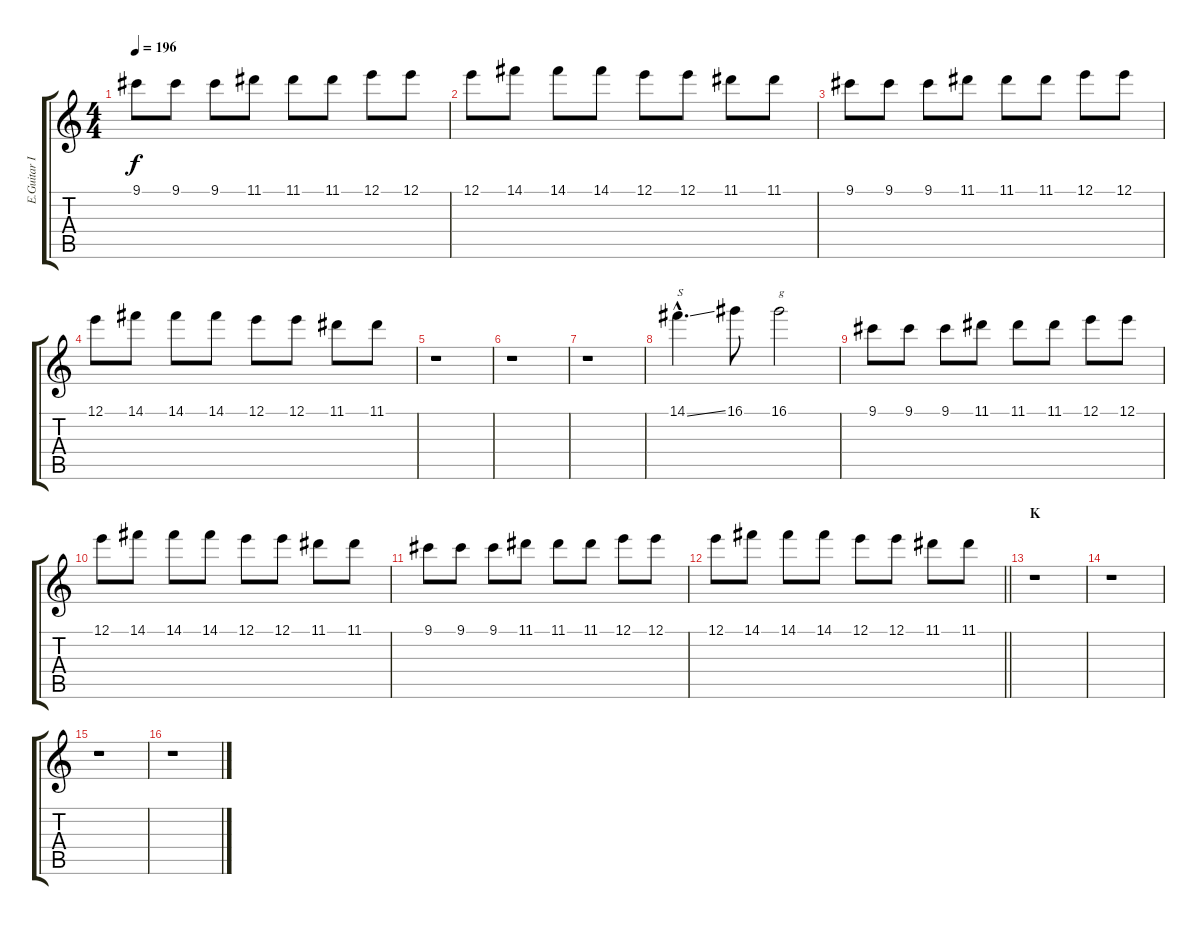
\track ("E.Guitar III" "E.Guitar I") {instrument distortionguitar}
\staff {score tabs}
\tuning (E4 B3 G3 D3 A2 E2) {hide}
\ts (4 4)
\tempo 196
\clef g2
\ks c
9.1.8{dy f} 9.1.8 9.1.8 11.1.8 11.1.8 11.1.8 12.1.8 12.1.8 |
12.1.8 14.1.8 14.1.8 14.1.8 12.1.8 12.1.8 11.1.8 11.1.8 |
9.1.8 9.1.8 9.1.8 11.1.8 11.1.8 11.1.8 12.1.8 12.1.8 |
12.1.8 14.1.8 14.1.8 14.1.8 12.1.8 12.1.8 11.1.8 11.1.8 |
r.1 |
r.1 |
r.1 |
14.1{ss hac}.4{d txt "S"} 16.1.8 16.1.2{txt "g"} |
9.1.8 9.1.8 9.1.8 11.1.8 11.1.8 11.1.8 12.1.8 12.1.8 |
12.1.8 14.1.8 14.1.8 14.1.8 12.1.8 12.1.8 11.1.8 11.1.8 |
9.1.8 9.1.8 9.1.8 11.1.8 11.1.8 11.1.8 12.1.8 12.1.8 |
\barLineRight lightlight
12.1.8 14.1.8 14.1.8 14.1.8 12.1.8 12.1.8 11.1.8 11.1.8 |
\section ("" "K")
r.1 |
r.1 |
r.1 |
r.1
